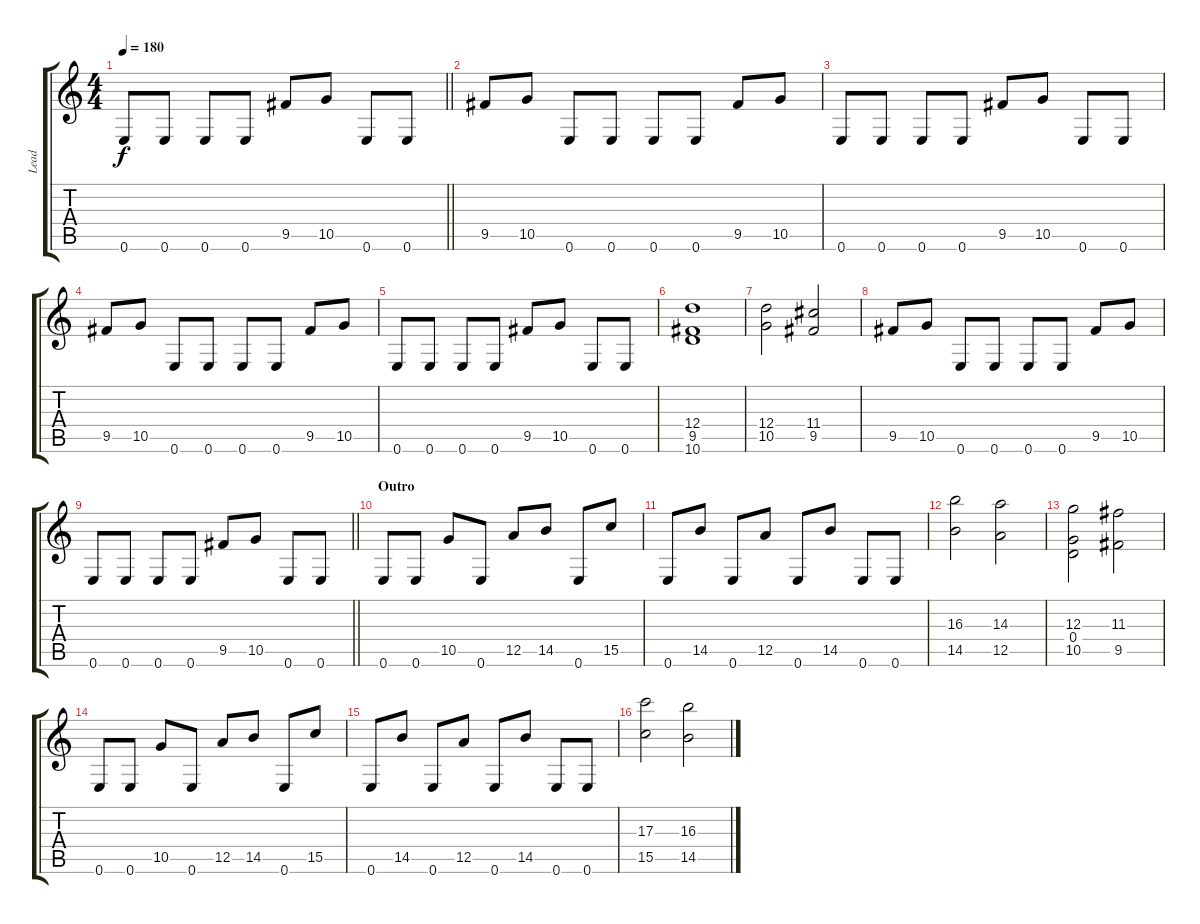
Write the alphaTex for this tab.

\track ("Lead" "Lead") {instrument overdrivenguitar}
\staff {score tabs}
\tuning (E4 B3 G3 D3 A2 E2) {hide}
\ts (4 4)
\tempo 180
\clef g2
\barLineRight lightlight
\ks c
0.6.8{dy f} 0.6.8 0.6.8 0.6.8 9.5.8 10.5.8 0.6.8 0.6.8 |
\section ("" "")
9.5.8 10.5.8 0.6.8 0.6.8 0.6.8 0.6.8 9.5.8 10.5.8 |
0.6.8 0.6.8 0.6.8 0.6.8 9.5.8 10.5.8 0.6.8 0.6.8 |
9.5.8 10.5.8 0.6.8 0.6.8 0.6.8 0.6.8 9.5.8 10.5.8 |
0.6.8 0.6.8 0.6.8 0.6.8 9.5.8 10.5.8 0.6.8 0.6.8 |
(12.4 9.5 10.6).1 |
(12.4 10.5).2 (11.4 9.5).2 |
9.5.8 10.5.8 0.6.8 0.6.8 0.6.8 0.6.8 9.5.8 10.5.8 |
\barLineRight lightlight
0.6.8 0.6.8 0.6.8 0.6.8 9.5.8 10.5.8 0.6.8 0.6.8 |
\section ("" "Outro")
0.6.8 0.6.8 10.5.8 0.6.8 12.5.8 14.5.8 0.6.8 15.5.8 |
0.6.8 14.5.8 0.6.8 12.5.8 0.6.8 14.5.8 0.6.8 0.6.8 |
(16.3 14.5).2 (14.3 12.5).2 |
(12.3 0.4 10.5).2 (11.3 9.5).2 |
0.6.8 0.6.8 10.5.8 0.6.8 12.5.8 14.5.8 0.6.8 15.5.8 |
0.6.8 14.5.8 0.6.8 12.5.8 0.6.8 14.5.8 0.6.8 0.6.8 |
(17.3 15.5).2 (16.3 14.5).2
